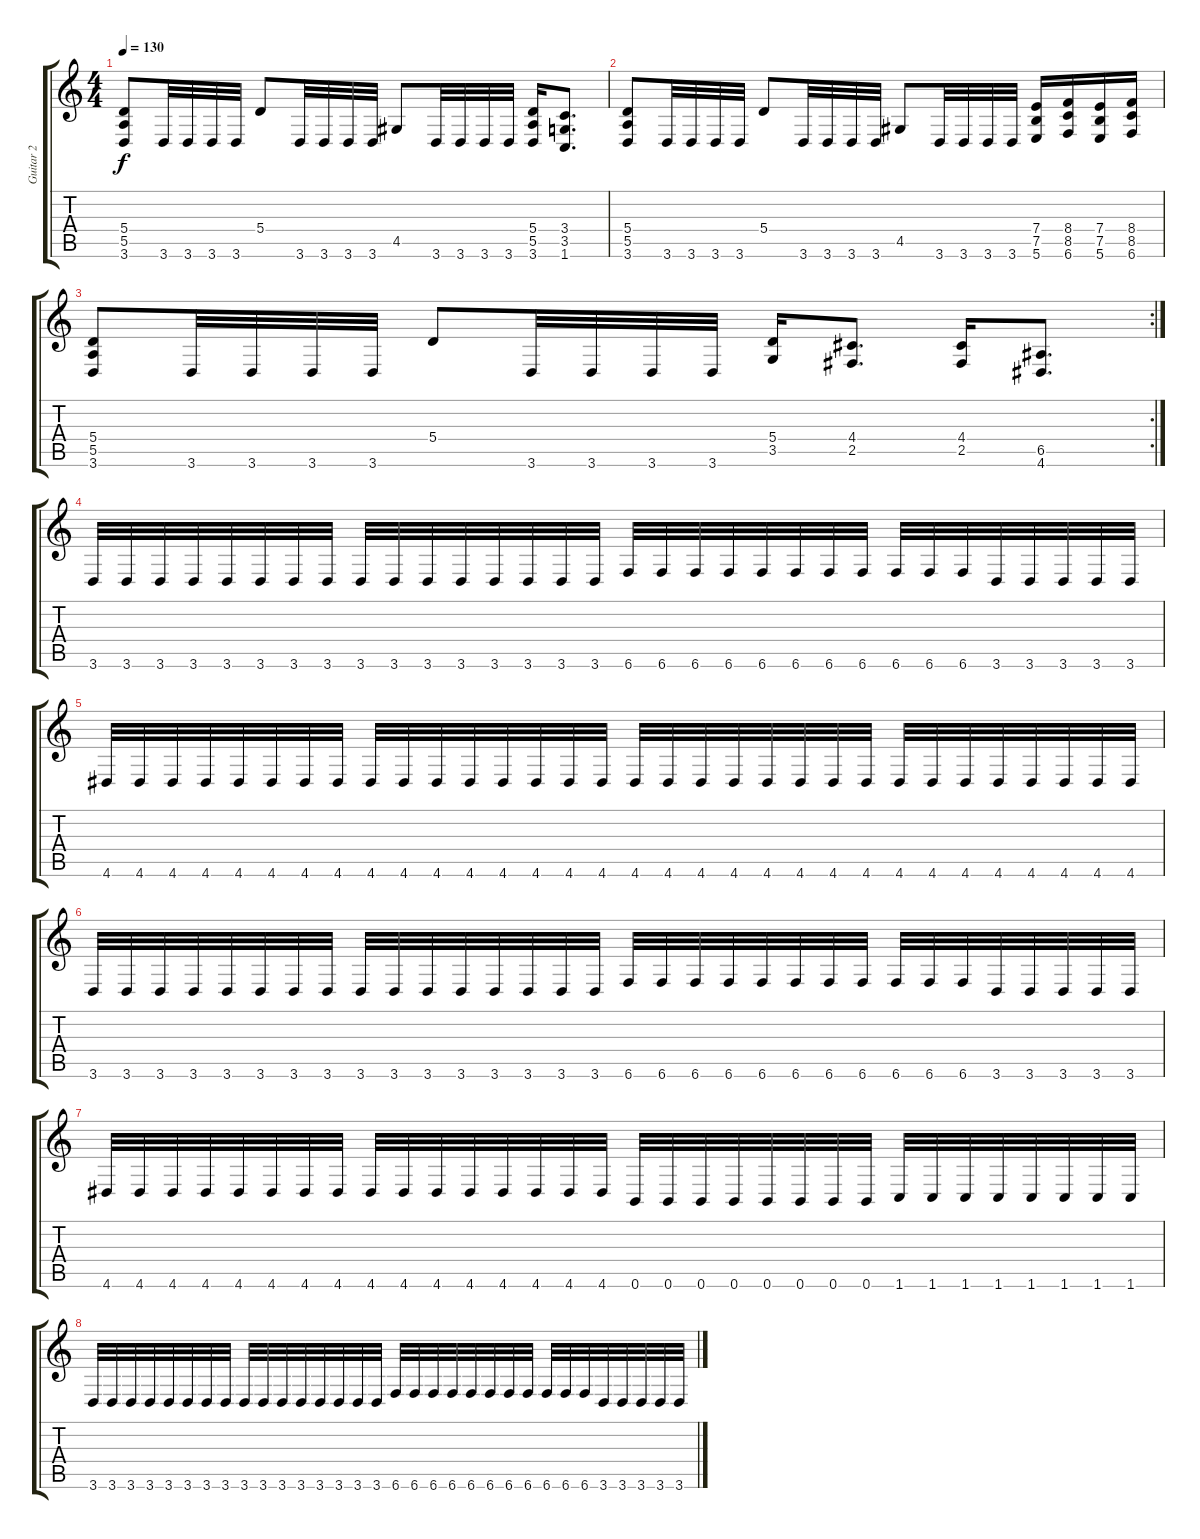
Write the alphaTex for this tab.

\track ("Guitar 2" "Guitar 2") {instrument distortionguitar}
\staff {score tabs}
\tuning (B3 Gb3 D3 A2 E2 B1) {hide}
\ts (4 4)
\tempo 130
\clef g2
\ks c
(5.4 5.5 3.6).8{dy f} 3.6.32 3.6.32 3.6.32 3.6.32 5.4.8 3.6.32 3.6.32 3.6.32 3.6.32 4.5.8 3.6.32 3.6.32 3.6.32 3.6.32 (5.4 5.5 3.6).16 (3.4 3.5 1.6).8{d} |
(5.4 5.5 3.6).8 3.6.32 3.6.32 3.6.32 3.6.32 5.4.8 3.6.32 3.6.32 3.6.32 3.6.32 4.5.8 3.6.32 3.6.32 3.6.32 3.6.32 (7.4 7.5 5.6).16 (8.4 8.5 6.6).16 (7.4 7.5 5.6).16 (8.4 8.5 6.6).16 |
\rc 2
(5.4 5.5 3.6).8 3.6.32 3.6.32 3.6.32 3.6.32 5.4.8 3.6.32 3.6.32 3.6.32 3.6.32 (5.4 3.5).16 (4.4 2.5).8{d} (4.4 2.5).16 (6.5 4.6).8{d} |
3.6.32 3.6.32 3.6.32 3.6.32 3.6.32 3.6.32 3.6.32 3.6.32 3.6.32 3.6.32 3.6.32 3.6.32 3.6.32 3.6.32 3.6.32 3.6.32 6.6.32 6.6.32 6.6.32 6.6.32 6.6.32 6.6.32 6.6.32 6.6.32 6.6.32 6.6.32 6.6.32 3.6.32 3.6.32 3.6.32 3.6.32 3.6.32 |
4.6.32 4.6.32 4.6.32 4.6.32 4.6.32 4.6.32 4.6.32 4.6.32 4.6.32 4.6.32 4.6.32 4.6.32 4.6.32 4.6.32 4.6.32 4.6.32 4.6.32 4.6.32 4.6.32 4.6.32 4.6.32 4.6.32 4.6.32 4.6.32 4.6.32 4.6.32 4.6.32 4.6.32 4.6.32 4.6.32 4.6.32 4.6.32 |
3.6.32 3.6.32 3.6.32 3.6.32 3.6.32 3.6.32 3.6.32 3.6.32 3.6.32 3.6.32 3.6.32 3.6.32 3.6.32 3.6.32 3.6.32 3.6.32 6.6.32 6.6.32 6.6.32 6.6.32 6.6.32 6.6.32 6.6.32 6.6.32 6.6.32 6.6.32 6.6.32 3.6.32 3.6.32 3.6.32 3.6.32 3.6.32 |
4.6.32 4.6.32 4.6.32 4.6.32 4.6.32 4.6.32 4.6.32 4.6.32 4.6.32 4.6.32 4.6.32 4.6.32 4.6.32 4.6.32 4.6.32 4.6.32 0.6.32 0.6.32 0.6.32 0.6.32 0.6.32 0.6.32 0.6.32 0.6.32 1.6.32 1.6.32 1.6.32 1.6.32 1.6.32 1.6.32 1.6.32 1.6.32 |
3.6.32 3.6.32 3.6.32 3.6.32 3.6.32 3.6.32 3.6.32 3.6.32 3.6.32 3.6.32 3.6.32 3.6.32 3.6.32 3.6.32 3.6.32 3.6.32 6.6.32 6.6.32 6.6.32 6.6.32 6.6.32 6.6.32 6.6.32 6.6.32 6.6.32 6.6.32 6.6.32 3.6.32 3.6.32 3.6.32 3.6.32 3.6.32
